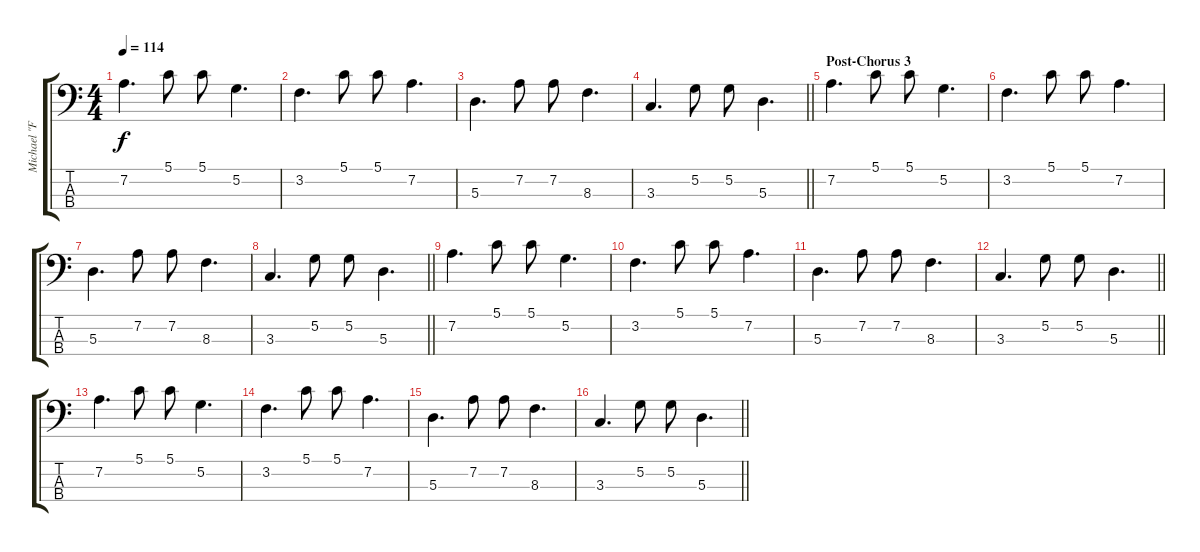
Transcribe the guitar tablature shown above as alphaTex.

\track ("Michael \"Flea\" Balzary | Bass" "Michael \"F") {instrument electricbasspick}
\staff {score tabs}
\tuning (G2 D2 A1 E1) {hide}
\ts (4 4)
\tempo 114
\clef f4
\ks c
7.2.4{d dy f} 5.1.8 5.1.8 5.2.4{d} |
3.2.4{d} 5.1.8 5.1.8 7.2.4{d} |
5.3.4{d} 7.2.8 7.2.8 8.3.4{d} |
\barLineRight lightlight
3.3.4{d} 5.2.8 5.2.8 5.3.4{d} |
\section ("" "Post-Chorus 3")
7.2.4{d} 5.1.8 5.1.8 5.2.4{d} |
3.2.4{d} 5.1.8 5.1.8 7.2.4{d} |
5.3.4{d} 7.2.8 7.2.8 8.3.4{d} |
\barLineRight lightlight
3.3.4{d} 5.2.8 5.2.8 5.3.4{d} |
7.2.4{d} 5.1.8 5.1.8 5.2.4{d} |
3.2.4{d} 5.1.8 5.1.8 7.2.4{d} |
5.3.4{d} 7.2.8 7.2.8 8.3.4{d} |
\barLineRight lightlight
3.3.4{d} 5.2.8 5.2.8 5.3.4{d} |
7.2.4{d} 5.1.8 5.1.8 5.2.4{d} |
3.2.4{d} 5.1.8 5.1.8 7.2.4{d} |
5.3.4{d} 7.2.8 7.2.8 8.3.4{d} |
\barLineRight lightlight
3.3.4{d} 5.2.8 5.2.8 5.3.4{d}
